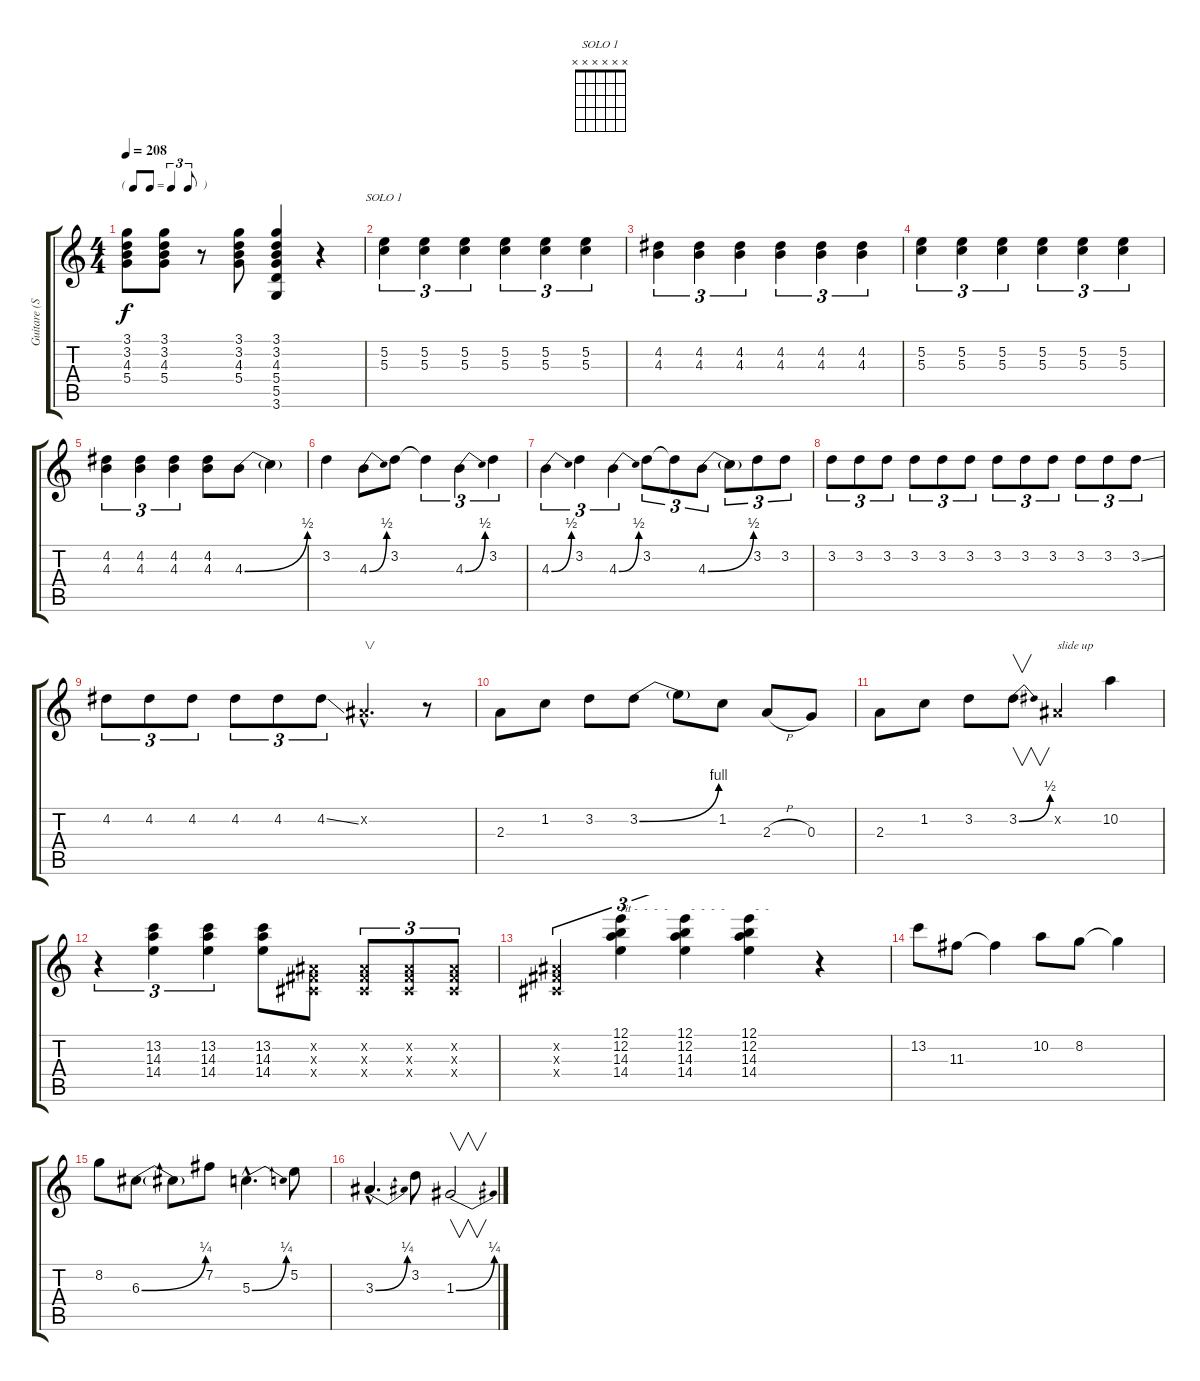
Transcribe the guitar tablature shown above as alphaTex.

\track ("Guitare (Strato) + Delay" "Guitare (S") {instrument electricguitarclean}
\staff {score tabs}
\tuning (E4 B3 G3 D3 A2 E2) {hide}
\chord ("SOLO 1" x x x x x x) {firstfret 0}
\ts (4 4)
\tf triplet8th
\tempo 208
\clef g2
\ks c
(3.1{t} 3.2{t} 4.3{t} 5.4{t}).8{dy f} (3.1 3.2 4.3 5.4).8 r.8 (3.1 3.2 4.3 5.4).8 (3.1 3.2 4.3 5.4 5.5 3.6).4 r.4 |
(5.2 5.3).4{tu (3 2) ch "SOLO 1"} (5.2 5.3).4{tu (3 2)} (5.2 5.3).4{tu (3 2)} (5.2 5.3).4{tu (3 2)} (5.2 5.3).4{tu (3 2)} (5.2 5.3).4{tu (3 2)} |
(4.2 4.3).4{tu (3 2)} (4.2 4.3).4{tu (3 2)} (4.2 4.3).4{tu (3 2)} (4.2 4.3).4{tu (3 2)} (4.2 4.3).4{tu (3 2)} (4.2 4.3).4{tu (3 2)} |
(5.2 5.3).4{tu (3 2)} (5.2 5.3).4{tu (3 2)} (5.2 5.3).4{tu (3 2)} (5.2 5.3).4{tu (3 2)} (5.2 5.3).4{tu (3 2)} (5.2 5.3).4{tu (3 2)} |
(4.2 4.3).4{tu (3 2)} (4.2 4.3).4{tu (3 2)} (4.2 4.3).4{tu (3 2)} (4.2 4.3).8 4.3{be (bend 0 0 60 2)}.8 4.3{t}.4 |
3.2.4 4.3{be (bend 0 0 60 2)}.8 3.2.8 3.2{t}.4{tu (3 2)} 4.3{be (bend 0 0 60 2)}.4{tu (3 2)} 3.2.4{tu (3 2)} |
4.3{be (bend 0 0 60 2)}.4{tu (3 2)} 3.2.4{tu (3 2)} 4.3{be (bend 0 0 60 2)}.4{tu (3 2)} 3.2.8{tu (3 2)} 3.2{t}.8{tu (3 2)} 4.3{be (bend 0 0 60 2)}.8{tu (3 2)} 4.3{t}.8{tu (3 2)} 3.2.8{tu (3 2)} 3.2.8{tu (3 2)} |
3.2.8{tu (3 2)} 3.2.8{tu (3 2)} 3.2.8{tu (3 2)} 3.2.8{tu (3 2)} 3.2.8{tu (3 2)} 3.2.8{tu (3 2)} 3.2.8{tu (3 2)} 3.2.8{tu (3 2)} 3.2.8{tu (3 2)} 3.2.8{tu (3 2)} 3.2.8{tu (3 2)} 3.2{ss}.8{tu (3 2)} |
4.2.8{tu (3 2)} 4.2.8{tu (3 2)} 4.2.8{tu (3 2)} 4.2.8{tu (3 2)} 4.2.8{tu (3 2)} 4.2{ss}.8{tu (3 2)} -1.2{hac x}.4{d txt "\\/"} r.8 |
2.3.8 1.2.8 3.2.8 3.2{be (bend 0 0 60 4)}.8 3.2{t}.8 1.2.8 2.3{h}.8 0.3.8 |
2.3.8 1.2.8 3.2.8 3.2{be (bend 0 0 60 2)}.8{v} -1.2{x}.4{txt "slide up"} 10.2.4 |
r.4{tu (3 2)} (13.2 14.3 14.4).4{tu (3 2)} (13.2 14.3 14.4).4{tu (3 2)} (13.2 14.3 14.4).8 (-1.2{x} -1.3{x} -1.4{x}).8 (-1.2{x} -1.3{x} -1.4{x}).8{tu (3 2)} (-1.2{x} -1.3{x} -1.4{x}).8{tu (3 2)} (-1.2{x} -1.3{x} -1.4{x}).8{tu (3 2)} |
(-1.2{x} -1.3{x} -1.4{x}).4{tu (3 2)} (12.1 12.2 14.3 14.4).4{tu (3 2) txt "rit -  -  -  -"} (12.1 12.2 14.3 14.4).4{tu (3 2) txt "  -  -  -  -"} (12.1 12.2 14.3 14.4).4{txt "  -  -"} r.4 |
13.2.8 11.3.8 11.3{t}.4 10.2.8 8.2.8 8.2{t}.4 |
8.2.8 6.3{be (bend 0 0 60 1)}.8 6.3{t}.8 7.2.8 5.3{be (bend 0 0 60 1) hac}.4{d} 5.2.8 |
3.3{be (bend 0 0 60 1) hac}.4{d} 3.2.8 1.3{be (bend 0 0 60 1)}.2{v}
